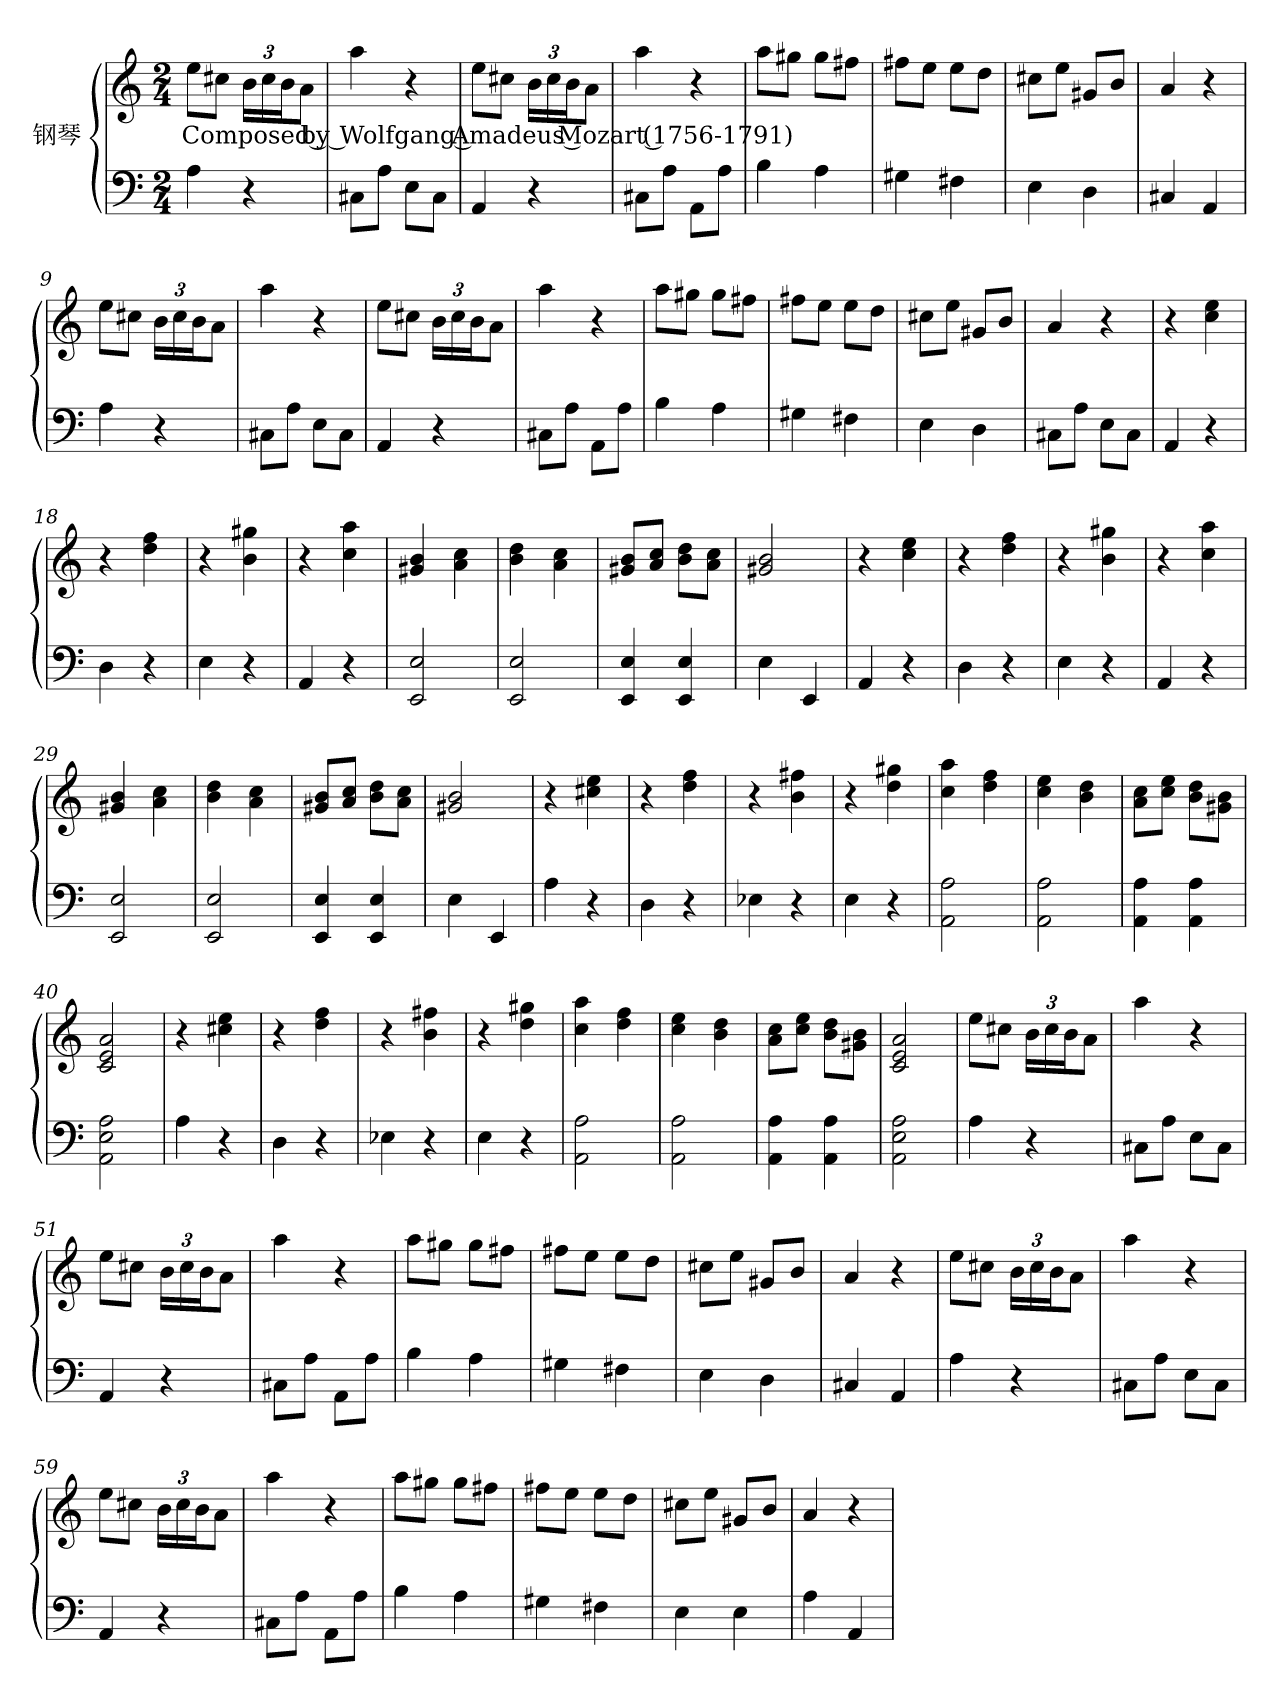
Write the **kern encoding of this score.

**kern	**kern	**text
*part2	*part1	*part1
*staff2	*staff1	*staff1
*I"钢琴	*I"钢琴	*
*clefF4	*clefG2	*
*k[]	*k[]	*
*M2/4	*M2/4	*
*MM130	*MM130	*
=1	=1	=1
4A\	8ee\L	Composed by Wolfgang Amadeus Mozart (1756-1791)
.	8cc#X\J	.
*	*Xbrackettup	*
4r	24b\LL	.
.	24cc#\	.
.	24b\J	.
.	8a\J	.
=2	=2	=2
8C#X\L	4aa\	.
8A\J	.	.
8E\L	4r	.
8C#\J	.	.
!!LO:LB:g=z
=3	=3	=3
4AA/	8ee\L	.
.	8cc#X\J	.
4r	24b\LL	.
.	24cc#\	.
.	24b\J	.
.	8a\J	.
=4	=4	=4
8C#X\L	4aa\	.
8A\J	.	.
8AA\L	4r	.
8A\J	.	.
=5	=5	=5
4B\	8aa\L	.
.	8gg#X\J	.
4A\	8gg#\L	.
.	8ff#X\J	.
=6	=6	=6
4G#X\	8ff#X\L	.
.	8ee\J	.
4F#X\	8ee\L	.
.	8dd\J	.
=7	=7	=7
4E\	8cc#X\L	.
.	8ee\J	.
4D\	8g#X/L	.
.	8b/J	.
=8	=8	=8
4C#X/	4a/	.
4AA/	4r	.
=9	=9	=9
4A\	8ee\L	.
.	8cc#X\J	.
4r	24b\LL	.
.	24cc#\	.
.	24b\J	.
.	8a\J	.
!!LO:LB:g=z
=10	=10	=10
8C#X\L	4aa\	.
8A\J	.	.
8E\L	4r	.
8C#\J	.	.
=11	=11	=11
4AA/	8ee\L	.
.	8cc#X\J	.
4r	24b\LL	.
.	24cc#\	.
.	24b\J	.
.	8a\J	.
=12	=12	=12
8C#X\L	4aa\	.
8A\J	.	.
8AA\L	4r	.
8A\J	.	.
=13	=13	=13
4B\	8aa\L	.
.	8gg#X\J	.
4A\	8gg#\L	.
.	8ff#X\J	.
=14	=14	=14
4G#X\	8ff#X\L	.
.	8ee\J	.
4F#X\	8ee\L	.
.	8dd\J	.
=15	=15	=15
4E\	8cc#X\L	.
.	8ee\J	.
4D\	8g#X/L	.
.	8b/J	.
=16	=16	=16
8C#X\L	4a/	.
8A\J	.	.
8E\L	4r	.
8C#\J	.	.
=17	=17	=17
4AA/	4r	.
4r	4cc\ 4ee\	.
!!LO:LB:g=z
=18	=18	=18
4D\	4r	.
4r	4dd\ 4ff\	.
=19	=19	=19
4E\	4r	.
4r	4b\ 4gg#X\	.
=20	=20	=20
4AA/	4r	.
4r	4cc\ 4aa\	.
=21	=21	=21
2EE/ 2E/	4g#X/ 4b/	.
.	4a\ 4cc\	.
=22	=22	=22
2EE/ 2E/	4b\ 4dd\	.
.	4a\ 4cc\	.
=23	=23	=23
4EE/ 4E/	8g#X/ 8b/L	.
.	8a/ 8cc/J	.
4EE/ 4E/	8b\ 8dd\L	.
.	8a\ 8cc\J	.
=24	=24	=24
4E\	2g#X/ 2b/	.
4EE/	.	.
=25	=25	=25
4AA/	4r	.
4r	4cc\ 4ee\	.
=26	=26	=26
4D\	4r	.
4r	4dd\ 4ff\	.
=27	=27	=27
4E\	4r	.
4r	4b\ 4gg#X\	.
=28	=28	=28
4AA/	4r	.
4r	4cc\ 4aa\	.
=29	=29	=29
2EE/ 2E/	4g#X/ 4b/	.
.	4a\ 4cc\	.
!!LO:LB:g=z
=30	=30	=30
2EE/ 2E/	4b\ 4dd\	.
.	4a\ 4cc\	.
=31	=31	=31
4EE/ 4E/	8g#X/ 8b/L	.
.	8a/ 8cc/J	.
4EE/ 4E/	8b\ 8dd\L	.
.	8a\ 8cc\J	.
=32	=32	=32
4E\	2g#X/ 2b/	.
4EE/	.	.
=33	=33	=33
4A\	4r	.
4r	4cc#X\ 4ee\	.
=34	=34	=34
4D\	4r	.
4r	4dd\ 4ff\	.
=35	=35	=35
4E-X\	4r	.
4r	4b\ 4ff#X\	.
=36	=36	=36
4E\	4r	.
4r	4dd\ 4gg#X\	.
=37	=37	=37
2AA\ 2A\	4cc\ 4aa\	.
.	4dd\ 4ff\	.
=38	=38	=38
2AA\ 2A\	4cc\ 4ee\	.
.	4b\ 4dd\	.
=39	=39	=39
4AA\ 4A\	8a\ 8cc\L	.
.	8cc\ 8ee\J	.
4AA\ 4A\	8b\ 8dd\L	.
.	8g#X\ 8b\J	.
=40	=40	=40
2AA\ 2E\ 2A\	2c/ 2e/ 2a/	.
!!LO:LB:g=z
=41	=41	=41
4A\	4r	.
4r	4cc#X\ 4ee\	.
=42	=42	=42
4D\	4r	.
4r	4dd\ 4ff\	.
=43	=43	=43
4E-X\	4r	.
4r	4b\ 4ff#X\	.
=44	=44	=44
4E\	4r	.
4r	4dd\ 4gg#X\	.
=45	=45	=45
2AA\ 2A\	4cc\ 4aa\	.
.	4dd\ 4ff\	.
=46	=46	=46
2AA\ 2A\	4cc\ 4ee\	.
.	4b\ 4dd\	.
=47	=47	=47
4AA\ 4A\	8a\ 8cc\L	.
.	8cc\ 8ee\J	.
4AA\ 4A\	8b\ 8dd\L	.
.	8g#X\ 8b\J	.
=48	=48	=48
2AA\ 2E\ 2A\	2c/ 2e/ 2a/	.
=49	=49	=49
4A\	8ee\L	.
.	8cc#X\J	.
4r	24b\LL	.
.	24cc#\	.
.	24b\J	.
.	8a\J	.
=50	=50	=50
8C#X\L	4aa\	.
8A\J	.	.
8E\L	4r	.
8C#\J	.	.
!!LO:PB:g=z
=51	=51	=51
4AA/	8ee\L	.
.	8cc#X\J	.
4r	24b\LL	.
.	24cc#\	.
.	24b\J	.
.	8a\J	.
=52	=52	=52
8C#X\L	4aa\	.
8A\J	.	.
8AA\L	4r	.
8A\J	.	.
=53	=53	=53
4B\	8aa\L	.
.	8gg#X\J	.
4A\	8gg#\L	.
.	8ff#X\J	.
=54	=54	=54
4G#X\	8ff#X\L	.
.	8ee\J	.
4F#X\	8ee\L	.
.	8dd\J	.
=55	=55	=55
4E\	8cc#X\L	.
.	8ee\J	.
4D\	8g#X/L	.
.	8b/J	.
=56	=56	=56
4C#X/	4a/	.
4AA/	4r	.
=57	=57	=57
4A\	8ee\L	.
.	8cc#X\J	.
4r	24b\LL	.
.	24cc#\	.
.	24b\J	.
.	8a\J	.
!!LO:LB:g=z
=58	=58	=58
8C#X\L	4aa\	.
8A\J	.	.
8E\L	4r	.
8C#\J	.	.
=59	=59	=59
4AA/	8ee\L	.
.	8cc#X\J	.
4r	24b\LL	.
.	24cc#\	.
.	24b\J	.
.	8a\J	.
=60	=60	=60
8C#X\L	4aa\	.
8A\J	.	.
8AA\L	4r	.
8A\J	.	.
=61	=61	=61
4B\	8aa\L	.
.	8gg#X\J	.
4A\	8gg#\L	.
.	8ff#X\J	.
=62	=62	=62
4G#X\	8ff#X\L	.
.	8ee\J	.
4F#X\	8ee\L	.
.	8dd\J	.
=63	=63	=63
4E\	8cc#X\L	.
.	8ee\J	.
4E\	8g#X/L	.
.	8b/J	.
=64	=64	=64
4A\	4a/	.
4AA/	4r	.
=	=	=
*-	*-	*-
